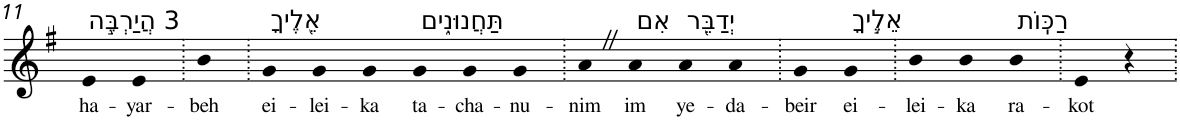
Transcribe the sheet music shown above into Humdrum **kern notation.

**kern	**text
*part1	*part1
*staff1	*staff1
*I"Piano	*
*I'Pno	*
!!LO:PB:g=z
*clefG2	*
*k[f#]	*
*G:	*
=11	=11
!LO:TX:a:t=3 הֲיַרְבֶּ֣ה	!
!	!LO:LY:b
4e	ha-
!	!LO:LY:b
4e	-yar-
=12.	=12.
!	!LO:LY:b
4b	-beh
=13.	=13.
!LO:TX:a:t=אֵ֭לֶיךָ	!
!	!LO:LY:b
4g	ei-
!	!LO:LY:b
4g	-lei-
!	!LO:LY:b
4g	-ka
!LO:TX:a:t=תַּחֲנוּנִ֑ים	!
!	!LO:LY:b
4g	ta-
!	!LO:LY:b
4g	-cha-
!	!LO:LY:b
4g	-nu-
=14.	=14.
!	!LO:LY:b
4aZ	-nim
!LO:TX:a:t=אִם	!
!	!LO:LY:b
4a	im
!LO:TX:a:t=יְדַבֵּ֖ר	!
!	!LO:LY:b
4a	ye-
!	!LO:LY:b
4a	-da-
=15.	=15.
!	!LO:LY:b
4g	-beir
!LO:TX:a:t=אֵלֶ֣יךָ	!
!	!LO:LY:b
4g	ei-
=16.	=16.
!	!LO:LY:b
4b	-lei-
!	!LO:LY:b
4b	-ka
!LO:TX:a:t=רַכּֽוֹת	!
!	!LO:LY:b
4b	ra-
=17.	=17.
!	!LO:LY:b
4e	-kot
4r	.
=.	=.
*-	*-
